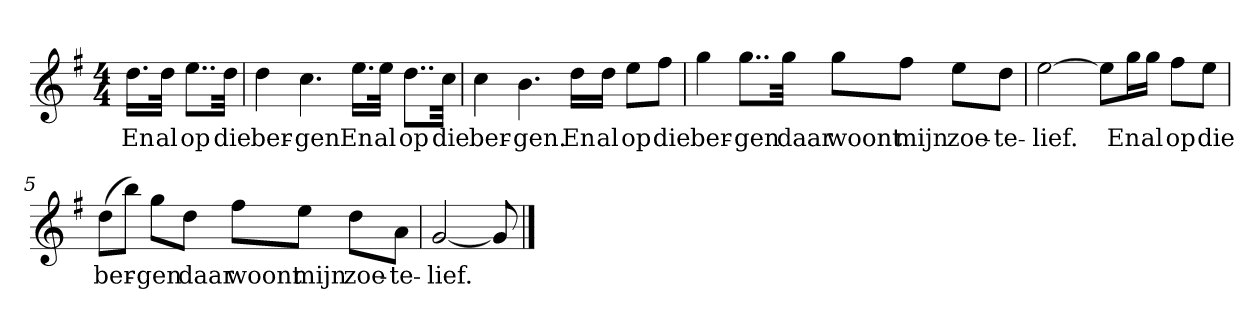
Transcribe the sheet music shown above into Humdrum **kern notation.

**kern	**text
*part1	*part1
*staff1	*staff1
*clefG2	*
*k[f#]	*
*G:	*
*M4/4	*
*MM120	*
=	=
16.dd\LL	En
32dd\JJk	al
8..ee\L	op
32dd\Jkk	die
=1	=1
4dd	ber-
4.cc	-gen
16.ee\LL	En
32ee\JJk	al
8..dd\L	op
32cc\Jkk	die
=2	=2
4cc	ber-
4.b	-gen.
16dd\LL	En
16dd\JJ	al
8ee\L	op
8ff#\J	die
=3	=3
4gg	ber-
8..gg\L	-gen
32gg\Jkk	daar
8gg\L	woont
8ff#\J	mijn
8ee\L	zoe-
8dd\J	-te-
=4	=4
[2ee	-lief.
8ee\L]	.
16gg\L	En
16gg\JJ	al
8ff#\L	op
8ee\J	die
=5	=5
(8dd\L	ber-
8bb\J)	.
8gg\L	-gen
8dd\J	daar
8ff#\L	woont
8ee\J	mijn
8dd\L	zoe-
8a\J	-te-
=6	=6
[2g	-lief.
8g]	.
==	==
*-	*-
